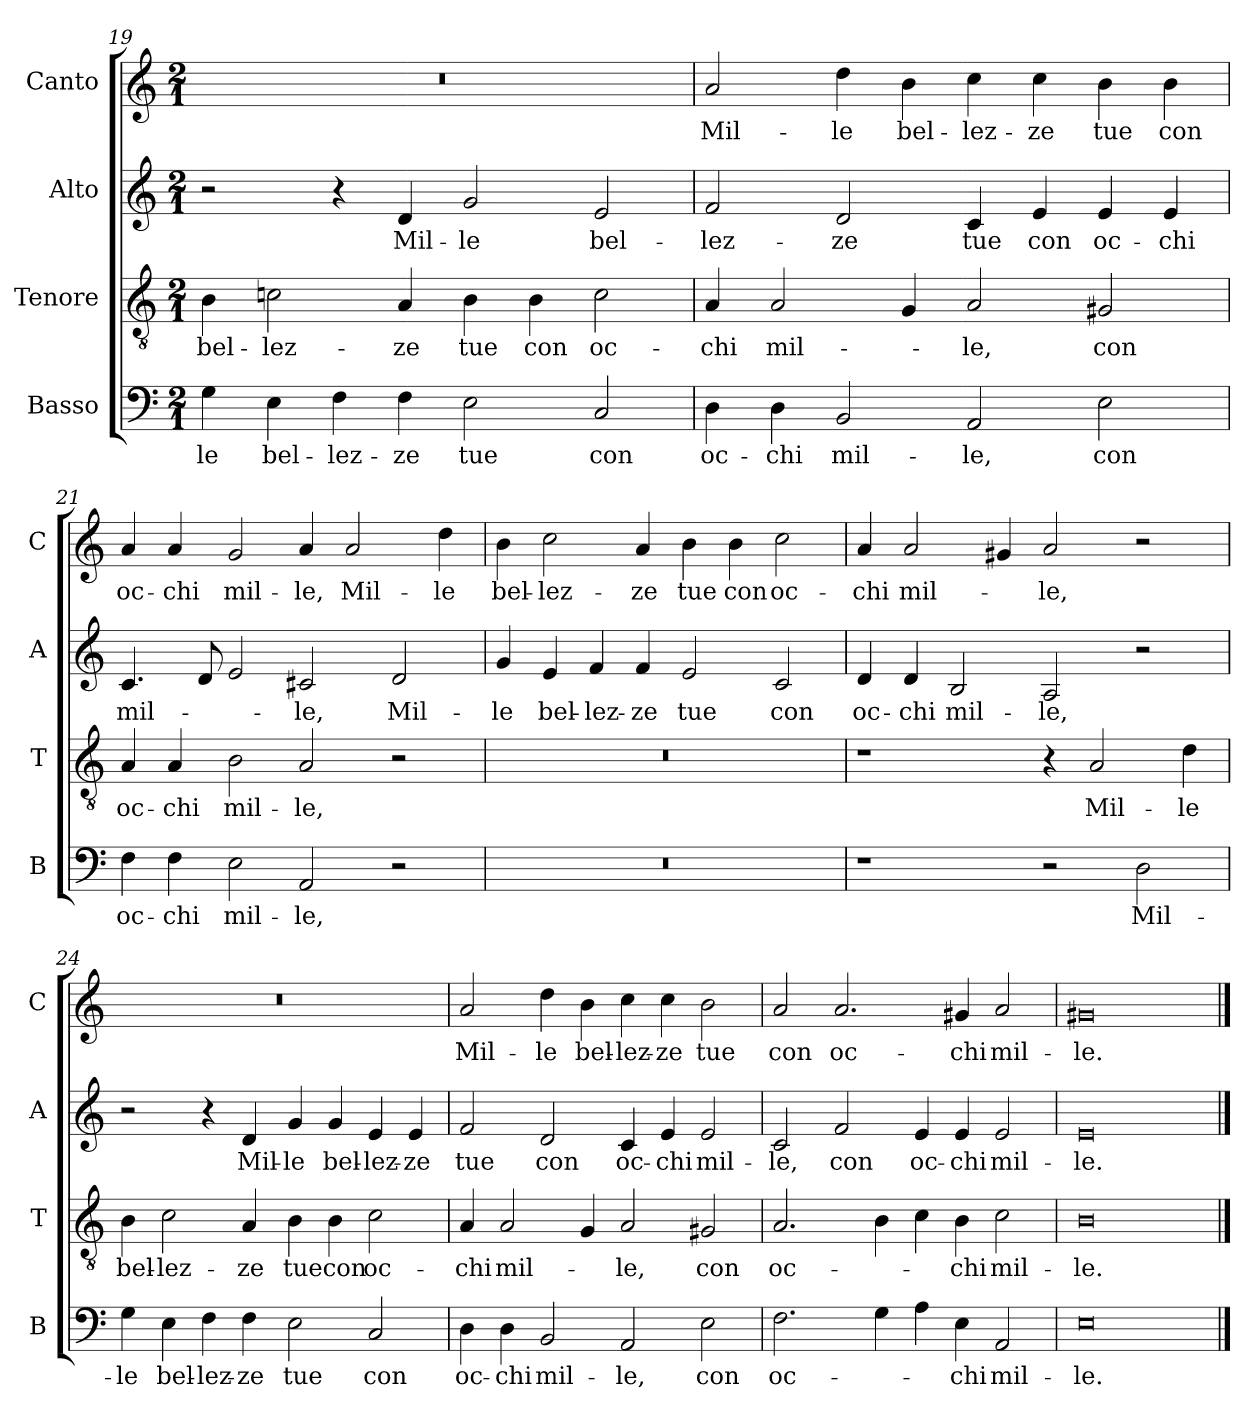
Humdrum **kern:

**kern	**text	**kern	**text	**kern	**text	**kern	**text
*part4	*part4	*part3	*part3	*part2	*part2	*part1	*part1
*staff4	*staff4	*staff3	*staff3	*staff2	*staff2	*staff1	*staff1
*I"Basso	*	*I"Tenore	*	*I"Alto	*	*I"Canto	*
*I'B	*	*I'T	*	*I'A	*	*I'C	*
*clefF4	*	*clefGv2	*	*clefG2	*	*clefG2	*
*k[]	*	*k[]	*	*k[]	*	*k[]	*
*C:	*	*C:	*	*C:	*	*C:	*
*M2/1	*	*M2/1	*	*M2/1	*	*M2/1	*
=19	=19	=19	=19	=19	=19	=19	=19
4G	-le	4B	bel-	2r	.	0r	.
4E	bel-	2cn	-lez-	.	.	.	.
4F	-lez-	.	.	4r	.	.	.
4F	-ze	4A	-ze	4d	Mil-	.	.
2E	tue	4B	tue	2g	-le	.	.
.	.	4B	con	.	.	.	.
2C	con	2c	oc-	2e	bel-	.	.
=20	=20	=20	=20	=20	=20	=20	=20
4D	oc-	4A	-chi	2f	-lez-	2a	Mil-
4D	-chi	2A	mil-	.	.	.	.
2BB	mil-	.	.	2d	-ze	4dd	-le
.	.	4G	.	.	.	4b	bel-
2AA	-le,	2A	-le,	4c	tue	4cc	-lez-
.	.	.	.	4e	con	4cc	-ze
2E	con	2G#X	con	4e	oc-	4b	tue
.	.	.	.	4e	-chi	4b	con
=21	=21	=21	=21	=21	=21	=21	=21
4F	oc-	4A	oc-	4.c	mil-	4a	oc-
4F	-chi	4A	-chi	.	.	4a	-chi
.	.	.	.	8d	.	.	.
2E	mil-	2B	mil-	2e	.	2g	mil-
2AA	-le,	2A	-le,	2c#X	-le,	4a	-le,
.	.	.	.	.	.	2a	Mil-
2r	.	2r	.	2d	Mil-	.	.
.	.	.	.	.	.	4dd	-le
=22	=22	=22	=22	=22	=22	=22	=22
0r	.	0r	.	4g	-le	4b	bel-
.	.	.	.	4e	bel-	2cc	-lez-
.	.	.	.	4f	-lez-	.	.
.	.	.	.	4f	-ze	4a	-ze
.	.	.	.	2e	tue	4b	tue
.	.	.	.	.	.	4b	con
.	.	.	.	2c	con	2cc	oc-
=23	=23	=23	=23	=23	=23	=23	=23
1r	.	1r	.	4d	oc-	4a	-chi
.	.	.	.	4d	-chi	2a	mil-
.	.	.	.	2B	mil-	.	.
.	.	.	.	.	.	4g#X	.
2r	.	4r	.	2A	-le,	2a	-le,
.	.	2A	Mil-	.	.	.	.
2D	Mil-	.	.	2r	.	2r	.
.	.	4d	-le	.	.	.	.
=24	=24	=24	=24	=24	=24	=24	=24
4G	-le	4B	bel-	2r	.	0r	.
4E	bel-	2c	-lez-	.	.	.	.
4F	-lez-	.	.	4r	.	.	.
4F	-ze	4A	-ze	4d	Mil-	.	.
2E	tue	4B	tue	4g	-le	.	.
.	.	4B	con	4g	bel-	.	.
2C	con	2c	oc-	4e	-lez-	.	.
.	.	.	.	4e	-ze	.	.
=25	=25	=25	=25	=25	=25	=25	=25
4D	oc-	4A	-chi	2f	tue	2a	Mil-
4D	-chi	2A	mil-	.	.	.	.
2BB	mil-	.	.	2d	con	4dd	-le
.	.	4G	.	.	.	4b	bel-
2AA	-le,	2A	-le,	4c	oc-	4cc	-lez-
.	.	.	.	4e	-chi	4cc	-ze
2E	con	2G#X	con	2e	mil-	2b	tue
=26	=26	=26	=26	=26	=26	=26	=26
2.F	oc-	2.A	oc-	2c	-le,	2a	con
.	.	.	.	2f	con	2.a	oc-
4G	.	4B	.	.	.	.	.
4A	.	4c	.	4e	oc-	.	.
4E	-chi	4B	-chi	4e	-chi	4g#X	-chi
2AA	mil-	2c	mil-	2e	mil-	2a	mil-
=27	=27	=27	=27	=27	=27	=27	=27
0E	-le.	0B	-le.	0e	-le.	0g#X	-le.
==	==	==	==	==	==	==	==
*-	*-	*-	*-	*-	*-	*-	*-
